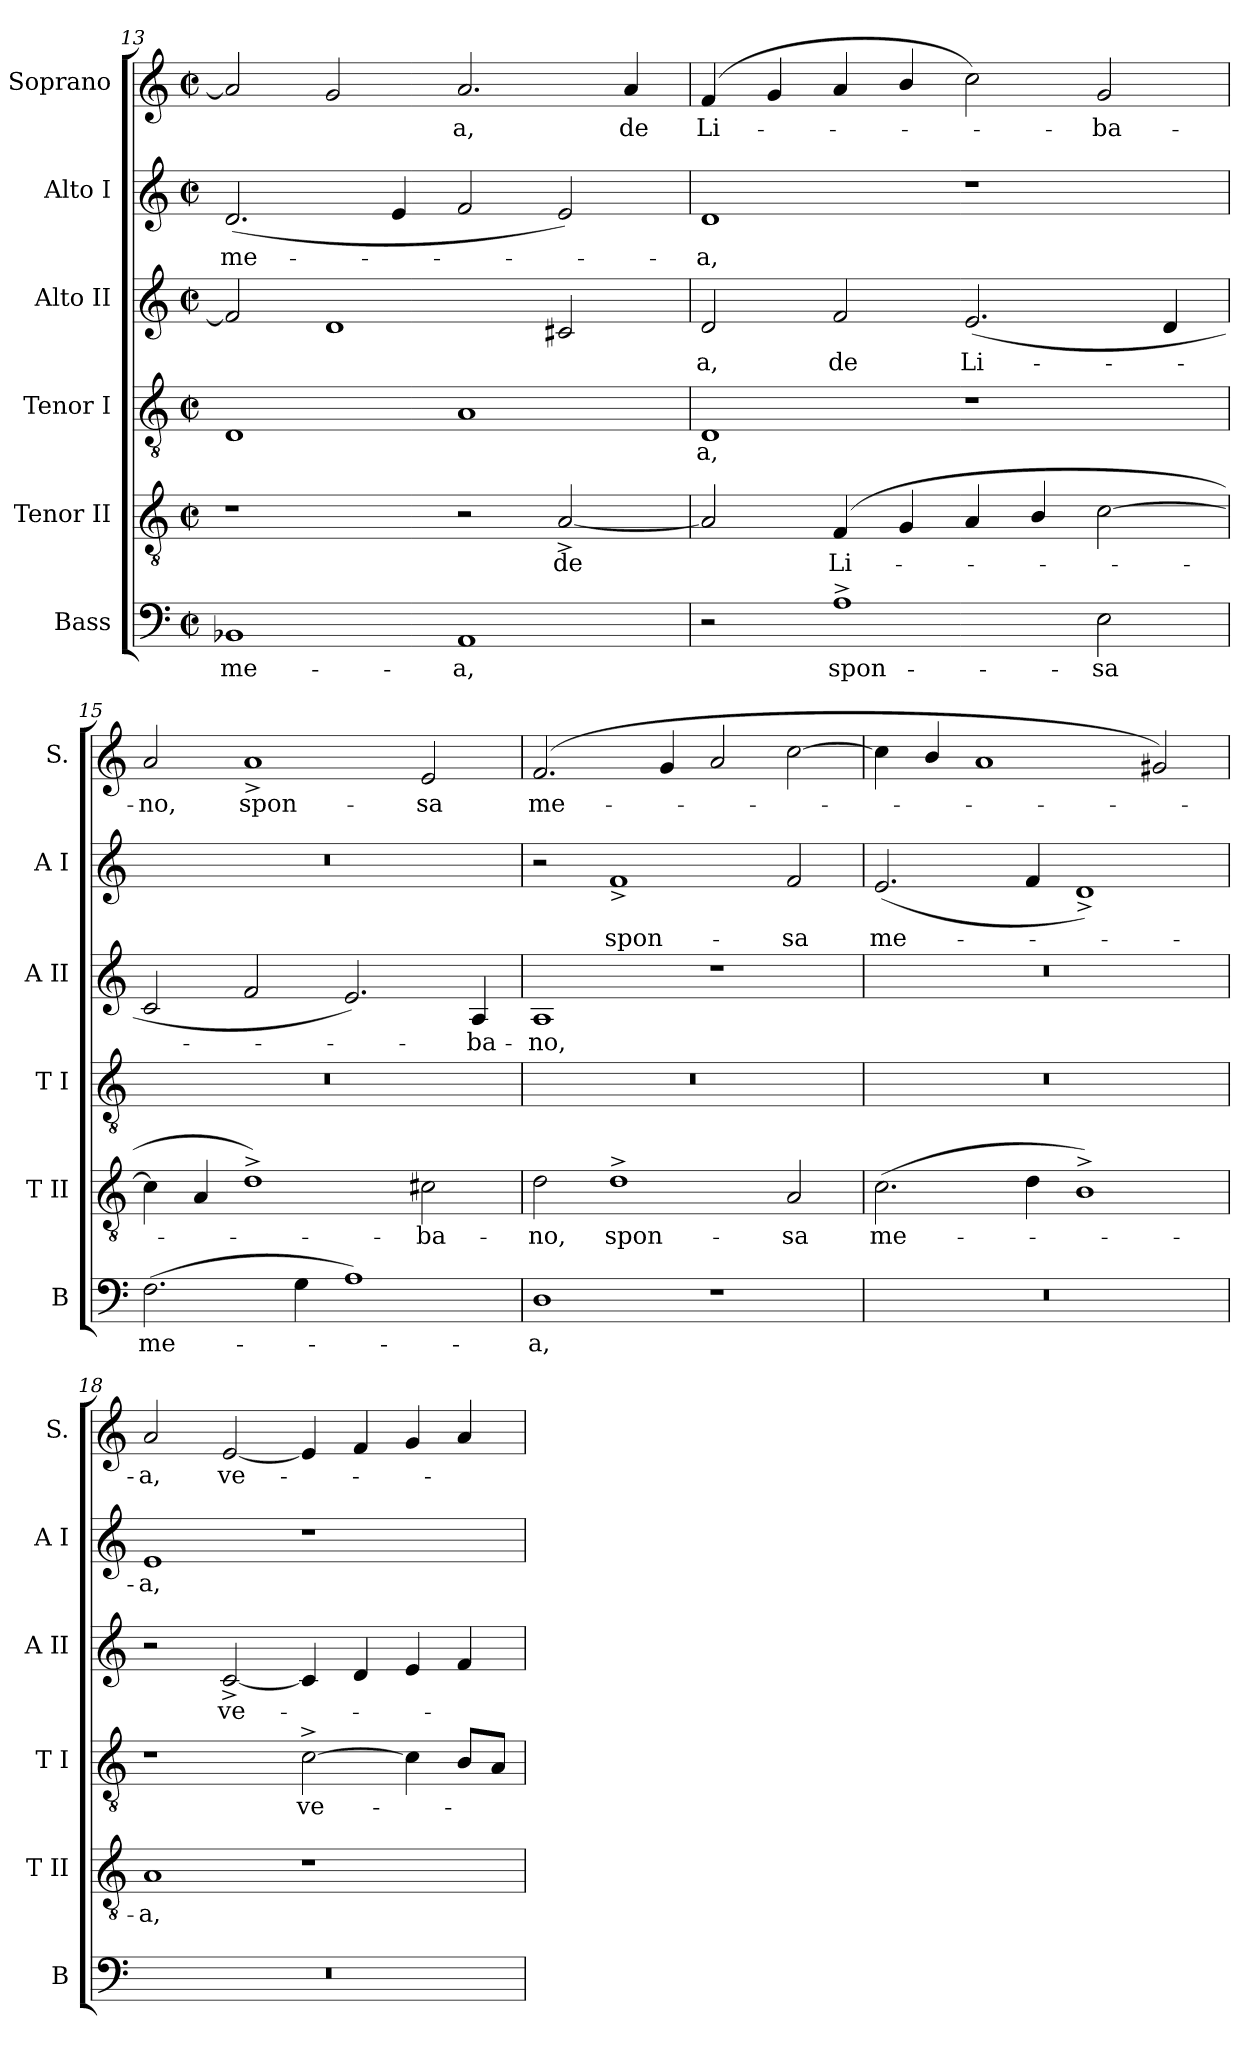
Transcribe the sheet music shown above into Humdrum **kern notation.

**kern	**text	**kern	**text	**kern	**text	**kern	**text	**kern	**text	**kern	**text
*part6	*part6	*part5	*part5	*part4	*part4	*part3	*part3	*part2	*part2	*part1	*part1
*staff6	*staff6	*staff5	*staff5	*staff4	*staff4	*staff3	*staff3	*staff2	*staff2	*staff1	*staff1
*I"Bass	*	*I"Tenor II	*	*I"Tenor I	*	*I"Alto II	*	*I"Alto I	*	*I"Soprano	*
*I'B	*	*I'T II	*	*I'T I	*	*I'A II	*	*I'A I	*	*I'S.	*
!!LO:LB:g=z
*clefF4	*	*clefGv2	*	*clefGv2	*	*clefG2	*	*clefG2	*	*clefG2	*
*k[]	*	*k[]	*	*k[]	*	*k[]	*	*k[]	*	*k[]	*
*C:	*	*C:	*	*C:	*	*C:	*	*C:	*	*C:	*
*M4/2	*	*M4/2	*	*M4/2	*	*M4/2	*	*M4/2	*	*M4/2	*
*met(c|)	*	*met(c|)	*	*met(c|)	*	*met(c|)	*	*met(c|)	*	*met(c|)	*
=13	=13	=13	=13	=13	=13	=13	=13	=13	=13	=13	=13
!	!LO:LY:b	!	!	!	!	!	!	!	!LO:LY:b	!	!
1BB-X	me-	1r	.	1D	.	2f]	.	(<2.d	me-	2a]	.
.	.	.	.	.	.	1d	.	.	.	2g	.
.	.	.	.	.	.	.	.	4e	.	.	.
!	!LO:LY:b	!	!	!	!	!	!	!	!	!	!LO:LY:b
1AA	-a,	2r	.	1A	.	.	.	2f	.	2.a	a,
!	!	!	!LO:LY:b	!	!	!	!	!	!	!	!
.	.	[2A^	de	.	.	2c#X	.	2e)	.	.	.
!	!	!	!	!	!	!	!	!	!	!	!LO:LY:b
.	.	.	.	.	.	.	.	.	.	4a	de
=14	=14	=14	=14	=14	=14	=14	=14	=14	=14	=14	=14
!	!	!	!	!	!LO:LY:b	!	!LO:LY:b	!	!LO:LY:b	!	!LO:LY:b
2r	.	2A]	.	1D	a,	2d	a,	1d	a,	(<4f	Li-
.	.	.	.	.	.	.	.	.	.	4g	.
!	!LO:LY:b	!	!LO:LY:b	!	!	!	!LO:LY:b	!	!	!	!
1A^	spon-	(<4F	Li-	.	.	2f	de	.	.	4a	.
.	.	4G	.	.	.	.	.	.	.	4b/	.
!	!	!	!	!	!	!	!LO:LY:b	!	!	!	!
.	.	4A	.	1r	.	(<2.e	Li-	1r	.	2cc)	.
.	.	4B/	.	.	.	.	.	.	.	.	.
!	!LO:LY:b	!	!	!	!	!	!	!	!	!	!LO:LY:b
2E	-sa	[2c	.	.	.	.	.	.	.	2g	ba-
.	.	.	.	.	.	4d	.	.	.	.	.
=15	=15	=15	=15	=15	=15	=15	=15	=15	=15	=15	=15
!	!LO:LY:b	!	!	!	!	!	!	!	!	!	!LO:LY:b
(>2.F	me-	4c]	.	0r	.	2c	.	0r	.	2a	-no,
.	.	4A	.	.	.	.	.	.	.	.	.
!	!	!	!	!	!	!	!	!	!	!	!LO:LY:b
.	.	1d^)	.	.	.	2f	.	.	.	1a^	spon-
4G	.	.	.	.	.	.	.	.	.	.	.
1A)	.	.	.	.	.	2.e)	.	.	.	.	.
!	!	!	!LO:LY:b	!	!	!	!	!	!	!	!LO:LY:b
.	.	2c#X	ba-	.	.	.	.	.	.	2e	-sa
!	!	!	!	!	!	!	!LO:LY:b	!	!	!	!
.	.	.	.	.	.	4A	ba-	.	.	.	.
=16	=16	=16	=16	=16	=16	=16	=16	=16	=16	=16	=16
!	!LO:LY:b	!	!LO:LY:b	!	!	!	!LO:LY:b	!	!	!	!LO:LY:b
1D	a,	2d	-no,	0r	.	1A	-no,	2r	.	(<2.f	me-
!	!	!	!LO:LY:b	!	!	!	!	!	!LO:LY:b	!	!
.	.	1d^	spon-	.	.	.	.	1f^	spon-	.	.
.	.	.	.	.	.	.	.	.	.	4g	.
1r	.	.	.	.	.	1r	.	.	.	2a	.
!	!	!	!LO:LY:b	!	!	!	!	!	!LO:LY:b	!	!
.	.	2A	-sa	.	.	.	.	2f	-sa	[2cc	.
=17	=17	=17	=17	=17	=17	=17	=17	=17	=17	=17	=17
!	!	!	!LO:LY:b	!	!	!	!	!	!LO:LY:b	!	!
0r	.	(>2.c	me-	0r	.	0r	.	(<2.e	me-	4cc]	.
.	.	.	.	.	.	.	.	.	.	4b/	.
.	.	.	.	.	.	.	.	.	.	1a	.
.	.	4d	.	.	.	.	.	4f	.	.	.
.	.	1B^)	.	.	.	.	.	1d^)	.	.	.
.	.	.	.	.	.	.	.	.	.	2g#X)	.
=18	=18	=18	=18	=18	=18	=18	=18	=18	=18	=18	=18
!	!	!	!LO:LY:b	!	!	!	!	!	!LO:LY:b	!	!LO:LY:b
0r	.	1A	a,	1r	.	2r	.	1e	a,	2a	a,
!	!	!	!	!	!	!	!LO:LY:b	!	!	!	!LO:LY:b
.	.	.	.	.	.	[2c^	ve-	.	.	[2e	ve-
!	!	!	!	!	!LO:LY:b	!	!	!	!	!	!
.	.	1r	.	[2c^	ve-	4c]	.	1r	.	4e]	.
.	.	.	.	.	.	4d	.	.	.	4f	.
.	.	.	.	4c]	.	4e	.	.	.	4g	.
.	.	.	.	8BL	.	4f	.	.	.	4a	.
.	.	.	.	8AJ	.	.	.	.	.	.	.
=	=	=	=	=	=	=	=	=	=	=	=
*-	*-	*-	*-	*-	*-	*-	*-	*-	*-	*-	*-
